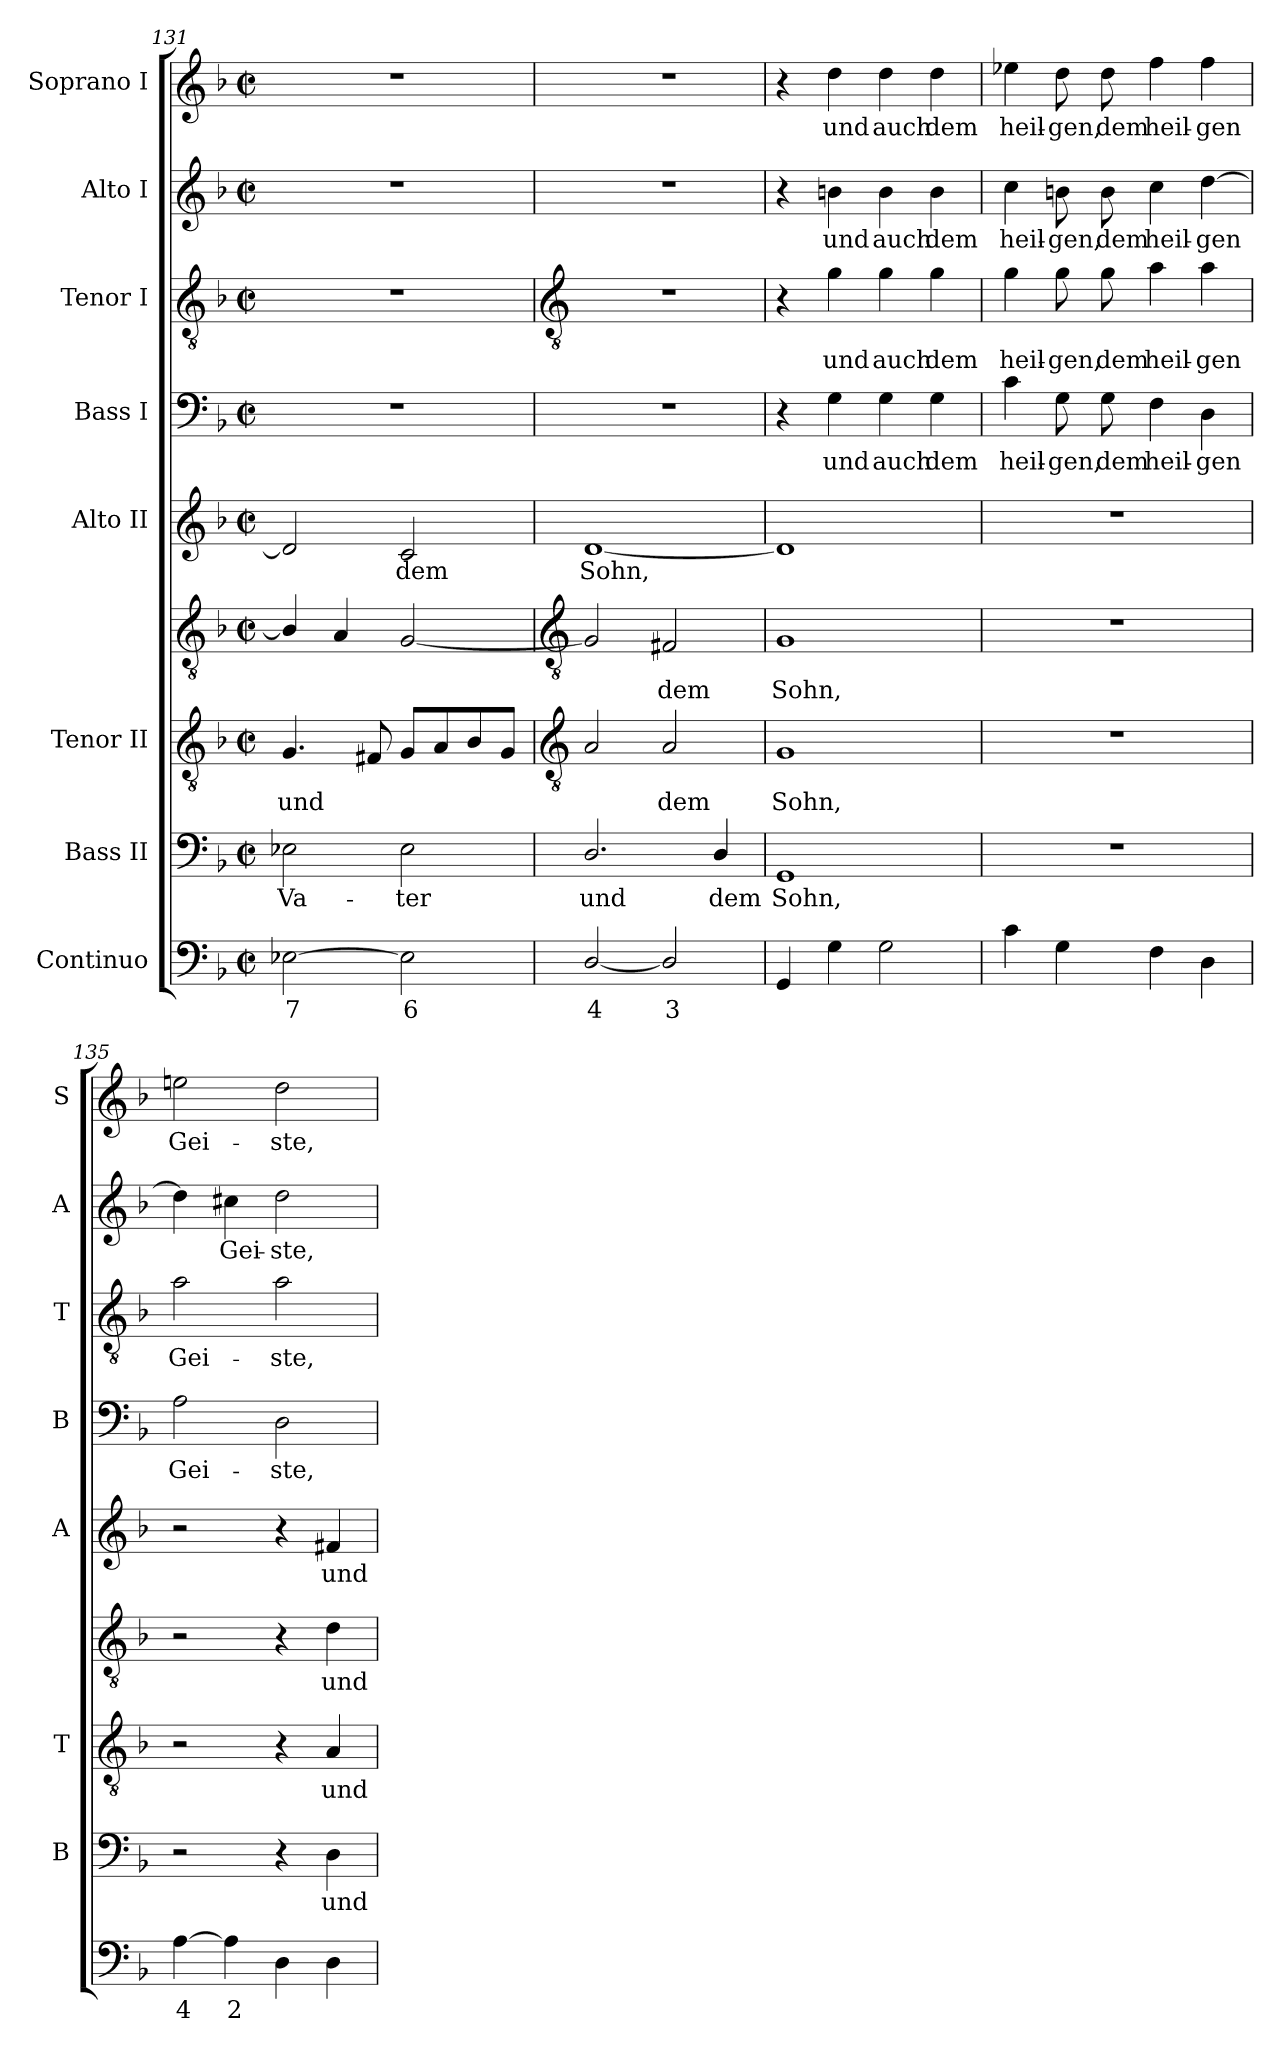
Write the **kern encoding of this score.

**kern	**text	**kern	**text	**kern	**text	**kern	**text	**kern	**text	**kern	**text	**kern	**text	**kern	**text	**kern	**text
*part8	*part8	*part7	*part7	*part6	*part6	*part6	*part6	*part5	*part5	*part4	*part4	*part3	*part3	*part2	*part2	*part1	*part1
*staff9	*staff9	*staff8	*staff8	*staff7	*staff7	*staff6	*staff6	*staff5	*staff5	*staff4	*staff4	*staff3	*staff3	*staff2	*staff2	*staff1	*staff1
*I"Continuo	*	*I"Bass II	*	*I"Tenor II	*	*	*	*I"Alto II	*	*I"Bass I	*	*I"Tenor I	*	*I"Alto I	*	*I"Soprano I	*
*	*	*I'B	*	*I'T	*	*	*	*I'A	*	*I'B	*	*I'T	*	*I'A	*	*I'S	*
*clefF4	*	*clefF4	*	*clefGv2	*	*clefGv2	*	*clefG2	*	*clefF4	*	*clefGv2	*	*clefG2	*	*clefG2	*
*k[b-]	*	*k[b-]	*	*k[b-]	*	*k[b-]	*	*k[b-]	*	*k[b-]	*	*k[b-]	*	*k[b-]	*	*k[b-]	*
*F:	*	*F:	*	*F:	*	*F:	*	*F:	*	*F:	*	*F:	*	*F:	*	*F:	*
*M2/2	*	*M2/2	*	*M2/2	*	*M2/2	*	*M2/2	*	*M2/2	*	*M2/2	*	*M2/2	*	*M2/2	*
*met(c|)	*	*met(c|)	*	*met(c|)	*	*met(c|)	*	*met(c|)	*	*met(c|)	*	*met(c|)	*	*met(c|)	*	*met(c|)	*
=131	=131	=131	=131	=131	=131	=131	=131	=131	=131	=131	=131	=131	=131	=131	=131	=131	=131
!	!LO:LY:b	!	!LO:LY:b	!	!LO:LY:b	!	!	!	!	!	!	!	!	!	!	!	!
[2E-X	7	2E-X	Va-	4.G	und	4B-/]	.	2d]	.	1r	.	1r	.	1r	.	1r	.
.	.	.	.	.	.	4A	.	.	.	.	.	.	.	.	.	.	.
.	.	.	.	8F#X	.	.	.	.	.	.	.	.	.	.	.	.	.
!	!LO:LY:b	!	!LO:LY:b	!	!	!	!	!	!LO:LY:b	!	!	!	!	!	!	!	!
2E-]	6	2E-	-ter	8GL	.	[2G	.	2c	dem	.	.	.	.	.	.	.	.
.	.	.	.	8A	.	.	.	.	.	.	.	.	.	.	.	.	.
.	.	.	.	8B-	.	.	.	.	.	.	.	.	.	.	.	.	.
.	.	.	.	8GJ	.	.	.	.	.	.	.	.	.	.	.	.	.
!!LO:LB:g=z
=132	=132	=132	=132	=132	=132	=132	=132	=132	=132	=132	=132	=132	=132	=132	=132	=132	=132
*	*	*	*	*clefGv2	*	*clefGv2	*	*	*	*	*	*clefGv2	*	*	*	*	*
!	!LO:LY:b	!	!LO:LY:b	!	!	!	!	!	!LO:LY:b	!	!	!	!	!	!	!	!
[2D/	4	2.D/	und	2A	.	2G]	.	[1d	Sohn,	1r	.	1r	.	1r	.	1r	.
!	!LO:LY:b	!	!	!	!LO:LY:b	!	!LO:LY:b	!	!	!	!	!	!	!	!	!	!
2D/]	3	.	.	2A	dem	2F#X	dem	.	.	.	.	.	.	.	.	.	.
!	!	!	!LO:LY:b	!	!	!	!	!	!	!	!	!	!	!	!	!	!
.	.	4D/	dem	.	.	.	.	.	.	.	.	.	.	.	.	.	.
=133	=133	=133	=133	=133	=133	=133	=133	=133	=133	=133	=133	=133	=133	=133	=133	=133	=133
!	!	!	!LO:LY:b	!	!LO:LY:b	!	!LO:LY:b	!	!	!	!	!	!	!	!	!	!
4GG	.	1GG	Sohn,	1G	Sohn,	1G	Sohn,	1d]	.	4r	.	4r	.	4r	.	4r	.
!	!	!	!	!	!	!	!	!	!	!	!LO:LY:b	!	!LO:LY:b	!	!LO:LY:b	!	!LO:LY:b
4G	.	.	.	.	.	.	.	.	.	4G	und	4g	und	4bn	und	4dd	und
!	!	!	!	!	!	!	!	!	!	!	!LO:LY:b	!	!LO:LY:b	!	!LO:LY:b	!	!LO:LY:b
2G	.	.	.	.	.	.	.	.	.	4G	auch	4g	auch	4b	auch	4dd	auch
!	!	!	!	!	!	!	!	!	!	!	!LO:LY:b	!	!LO:LY:b	!	!LO:LY:b	!	!LO:LY:b
.	.	.	.	.	.	.	.	.	.	4G	dem	4g	dem	4b	dem	4dd	dem
=134	=134	=134	=134	=134	=134	=134	=134	=134	=134	=134	=134	=134	=134	=134	=134	=134	=134
!	!	!	!	!	!	!	!	!	!	!	!LO:LY:b	!	!LO:LY:b	!	!LO:LY:b	!	!LO:LY:b
4c	.	1r	.	1r	.	1r	.	1r	.	4c	heil-	4g	heil-	4cc	heil-	4ee-X	heil-
!	!	!	!	!	!	!	!	!	!	!	!LO:LY:b	!	!LO:LY:b	!	!LO:LY:b	!	!LO:LY:b
4G	.	.	.	.	.	.	.	.	.	8G	-gen,	8g	-gen,	8bn	-gen,	8dd	-gen,
!	!	!	!	!	!	!	!	!	!	!	!LO:LY:b	!	!LO:LY:b	!	!LO:LY:b	!	!LO:LY:b
.	.	.	.	.	.	.	.	.	.	8G	dem	8g	dem	8b	dem	8dd	dem
!	!	!	!	!	!	!	!	!	!	!	!LO:LY:b	!	!LO:LY:b	!	!LO:LY:b	!	!LO:LY:b
4F\	.	.	.	.	.	.	.	.	.	4F	heil-	4a	heil-	4cc	heil-	4ff	heil-
!	!	!	!	!	!	!	!	!	!	!	!LO:LY:b	!	!LO:LY:b	!	!LO:LY:b	!	!LO:LY:b
4D	.	.	.	.	.	.	.	.	.	4D	-gen	4a	-gen	[4dd	-gen	4ff	-gen
=135	=135	=135	=135	=135	=135	=135	=135	=135	=135	=135	=135	=135	=135	=135	=135	=135	=135
!	!LO:LY:b	!	!	!	!	!	!	!	!	!	!LO:LY:b	!	!LO:LY:b	!	!	!	!LO:LY:b
[4A	4	2r	.	2r	.	2r	.	2r	.	2A	Gei-	2a	Gei-	4dd]	.	2een	Gei-
!	!LO:LY:b	!	!	!	!	!	!	!	!	!	!	!	!	!	!LO:LY:b	!	!
4A]	2	.	.	.	.	.	.	.	.	.	.	.	.	4cc#X	Gei-	.	.
!	!	!	!	!	!	!	!	!	!	!	!LO:LY:b	!	!LO:LY:b	!	!LO:LY:b	!	!LO:LY:b
4D	.	4r	.	4r	.	4r	.	4r	.	2D	-ste,	2a	-ste,	2dd	-ste,	2dd	-ste,
!	!	!	!LO:LY:b	!	!LO:LY:b	!	!LO:LY:b	!	!LO:LY:b	!	!	!	!	!	!	!	!
4D	.	4D	und	4A	und	4d	und	4f#X	und	.	.	.	.	.	.	.	.
=	=	=	=	=	=	=	=	=	=	=	=	=	=	=	=	=	=
*-	*-	*-	*-	*-	*-	*-	*-	*-	*-	*-	*-	*-	*-	*-	*-	*-	*-
